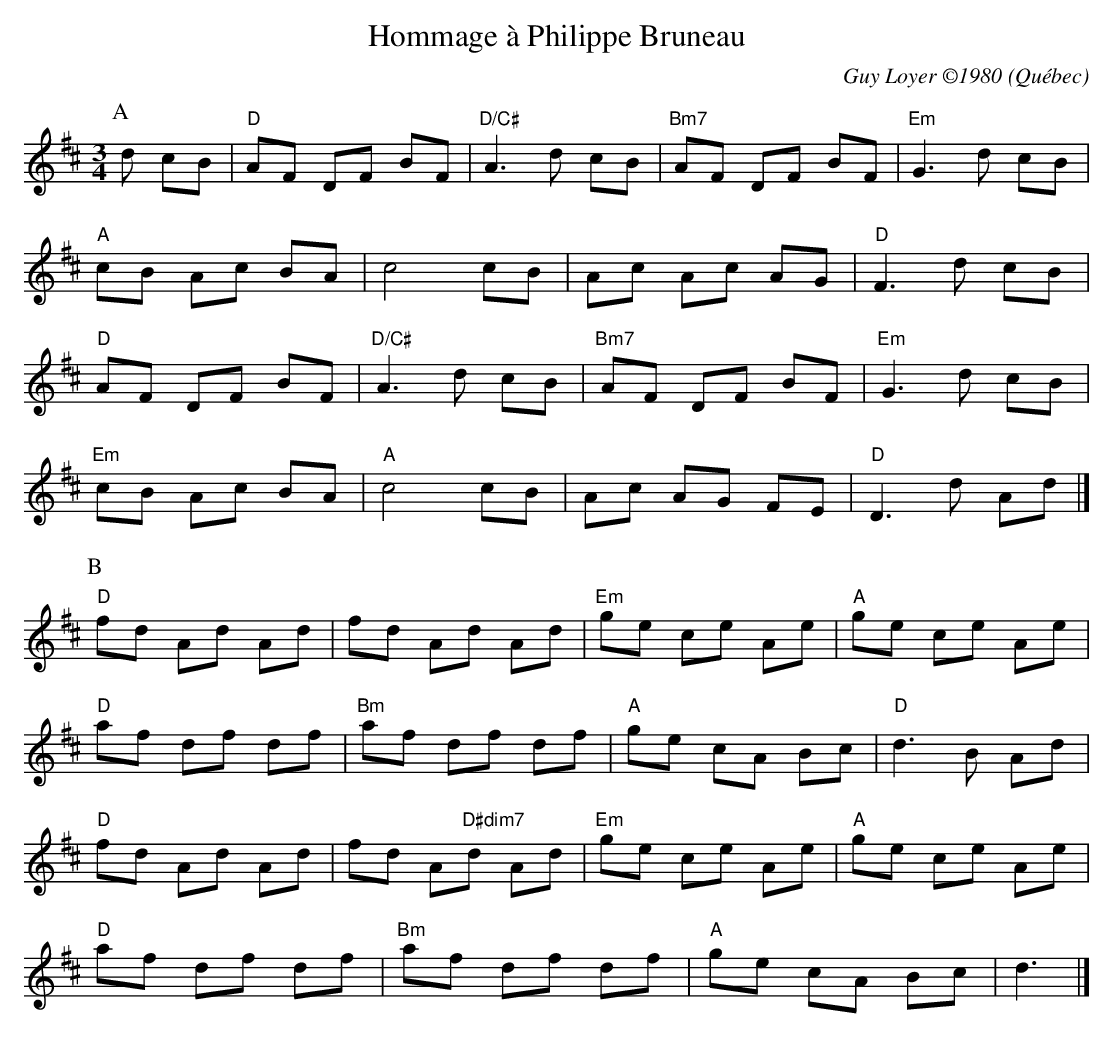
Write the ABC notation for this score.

X:1
T:Hommage à Philippe Bruneau
C:Guy Loyer ©1980
O:Québec
M:3/4
L:1/8
K:Dmaj
P:A
d cB | "D" AF DF BF | "D/C#" A3 d cB | "Bm7" AF DF BF | "Em" G3 d cB |
"A" cB Ac BA |c4 cB | Ac Ac AG | "D" F3 d cB |
"D" AF DF BF | "D/C#" A3 d cB | "Bm7" AF DF BF | "Em" G3 d cB |
"Em" cB Ac BA | "A" c4 cB | Ac AG FE | "D" D3 d Ad |]
P:B
"D" fd Ad Ad | fd Ad Ad | "Em" ge ce Ae | "A" ge ce Ae |
"D" af df df | "Bm" af df df | "A" ge cA Bc | "D" d3 B Ad |
"D" fd Ad Ad | fd A"D#dim7"d Ad | "Em" ge ce Ae | "A" ge ce Ae |
"D" af df df | "Bm" af df df | "A" ge cA Bc | d3 |]
